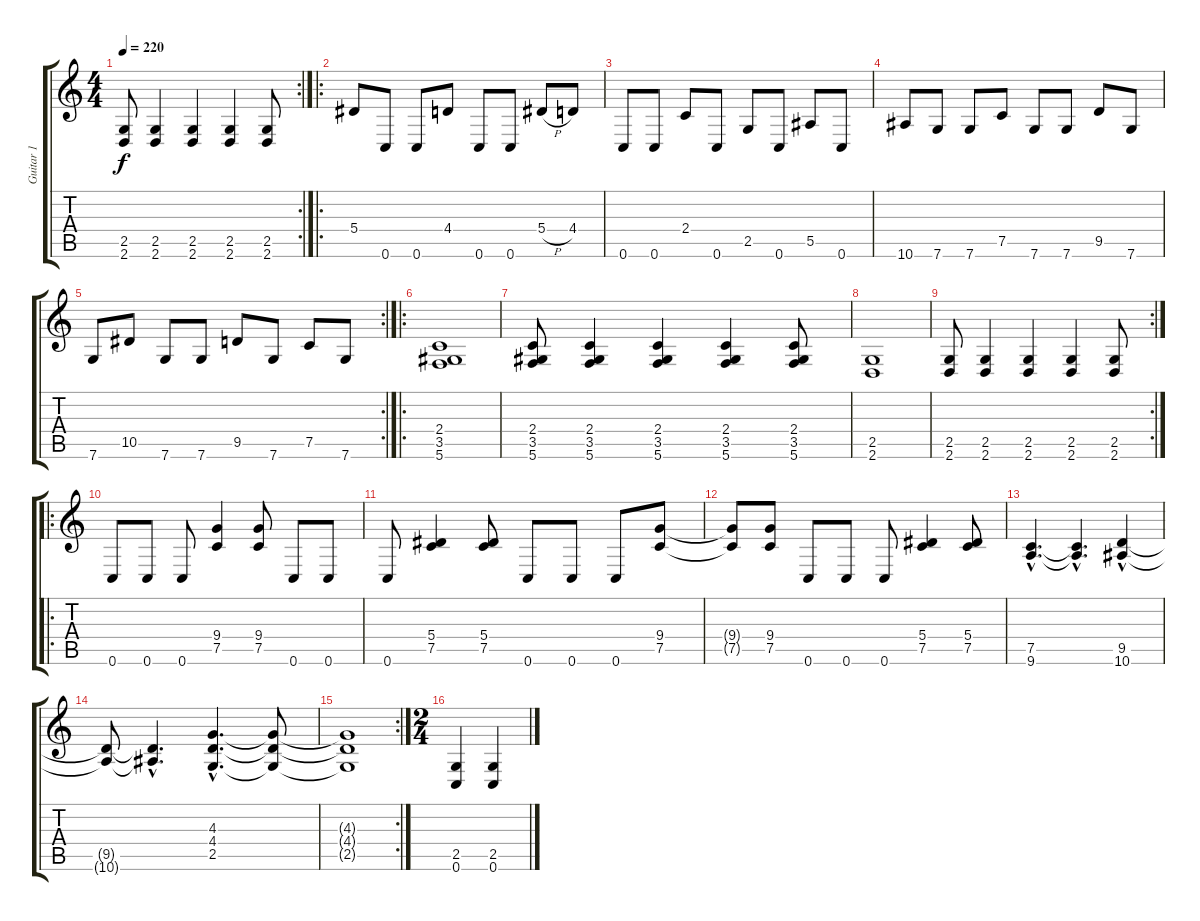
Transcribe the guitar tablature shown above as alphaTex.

\track ("Guitar 1" "Guitar 1") {instrument distortionguitar}
\staff {score tabs}
\tuning (C4 G3 Eb3 Bb2 F2 C2) {hide}
\rc 2
\ts (4 4)
\tempo 220
\clef g2
\ks c
(2.5 2.6).8{dy f} (2.5 2.6).4 (2.5 2.6).4 (2.5 2.6).4 (2.5 2.6).8 |
\ro
5.4.8 0.6.8 0.6.8 4.4.8 0.6.8 0.6.8 5.4{h}.8 4.4.8 |
0.6.8 0.6.8 2.4.8 0.6.8 2.5.8 0.6.8 5.5.8 0.6.8 |
10.6.8 7.6.8 7.6.8 7.5.8 7.6.8 7.6.8 9.5.8 7.6.8 |
\rc 2
7.6.8 10.5.8 7.6.8 7.6.8 9.5.8 7.6.8 7.5.8 7.6.8 |
\ro
(2.4 3.5 5.6).1 |
(2.4 3.5 5.6).8 (2.4 3.5 5.6).4 (2.4 3.5 5.6).4 (2.4 3.5 5.6).4 (2.4 3.5 5.6).8 |
(2.5 2.6).1 |
\rc 2
(2.5 2.6).8 (2.5 2.6).4 (2.5 2.6).4 (2.5 2.6).4 (2.5 2.6).8 |
\ro
0.6.8 0.6.8 0.6.8 (9.4 7.5).4 (9.4 7.5).8 0.6.8 0.6.8 |
0.6.8 (5.4 7.5).4 (5.4 7.5).8 0.6.8 0.6.8 0.6.8 (9.4 7.5).8 |
(9.4{t} 7.5{t}).8 (9.4 7.5).8 0.6.8 0.6.8 0.6.8 (5.4 7.5).4 (5.4 7.5).8 |
(7.5{hac} 9.6{hac}).4{d} (7.5{hac t} 9.6{hac t}).4{d} (9.5{hac} 10.6{hac}).4 |
(9.5{t} 10.6{t}).8 (9.5{hac t} 10.6{hac t}).4{d} (4.3{hac} 4.4{hac} 2.5{hac}).4{d} (4.3{t} 4.4{t} 2.5{t}).8 |
\rc 2
(4.3{t} 4.4{t} 2.5{t}).1 |
\ts (2 4)
(2.5 0.6).4 (2.5 0.6).4
